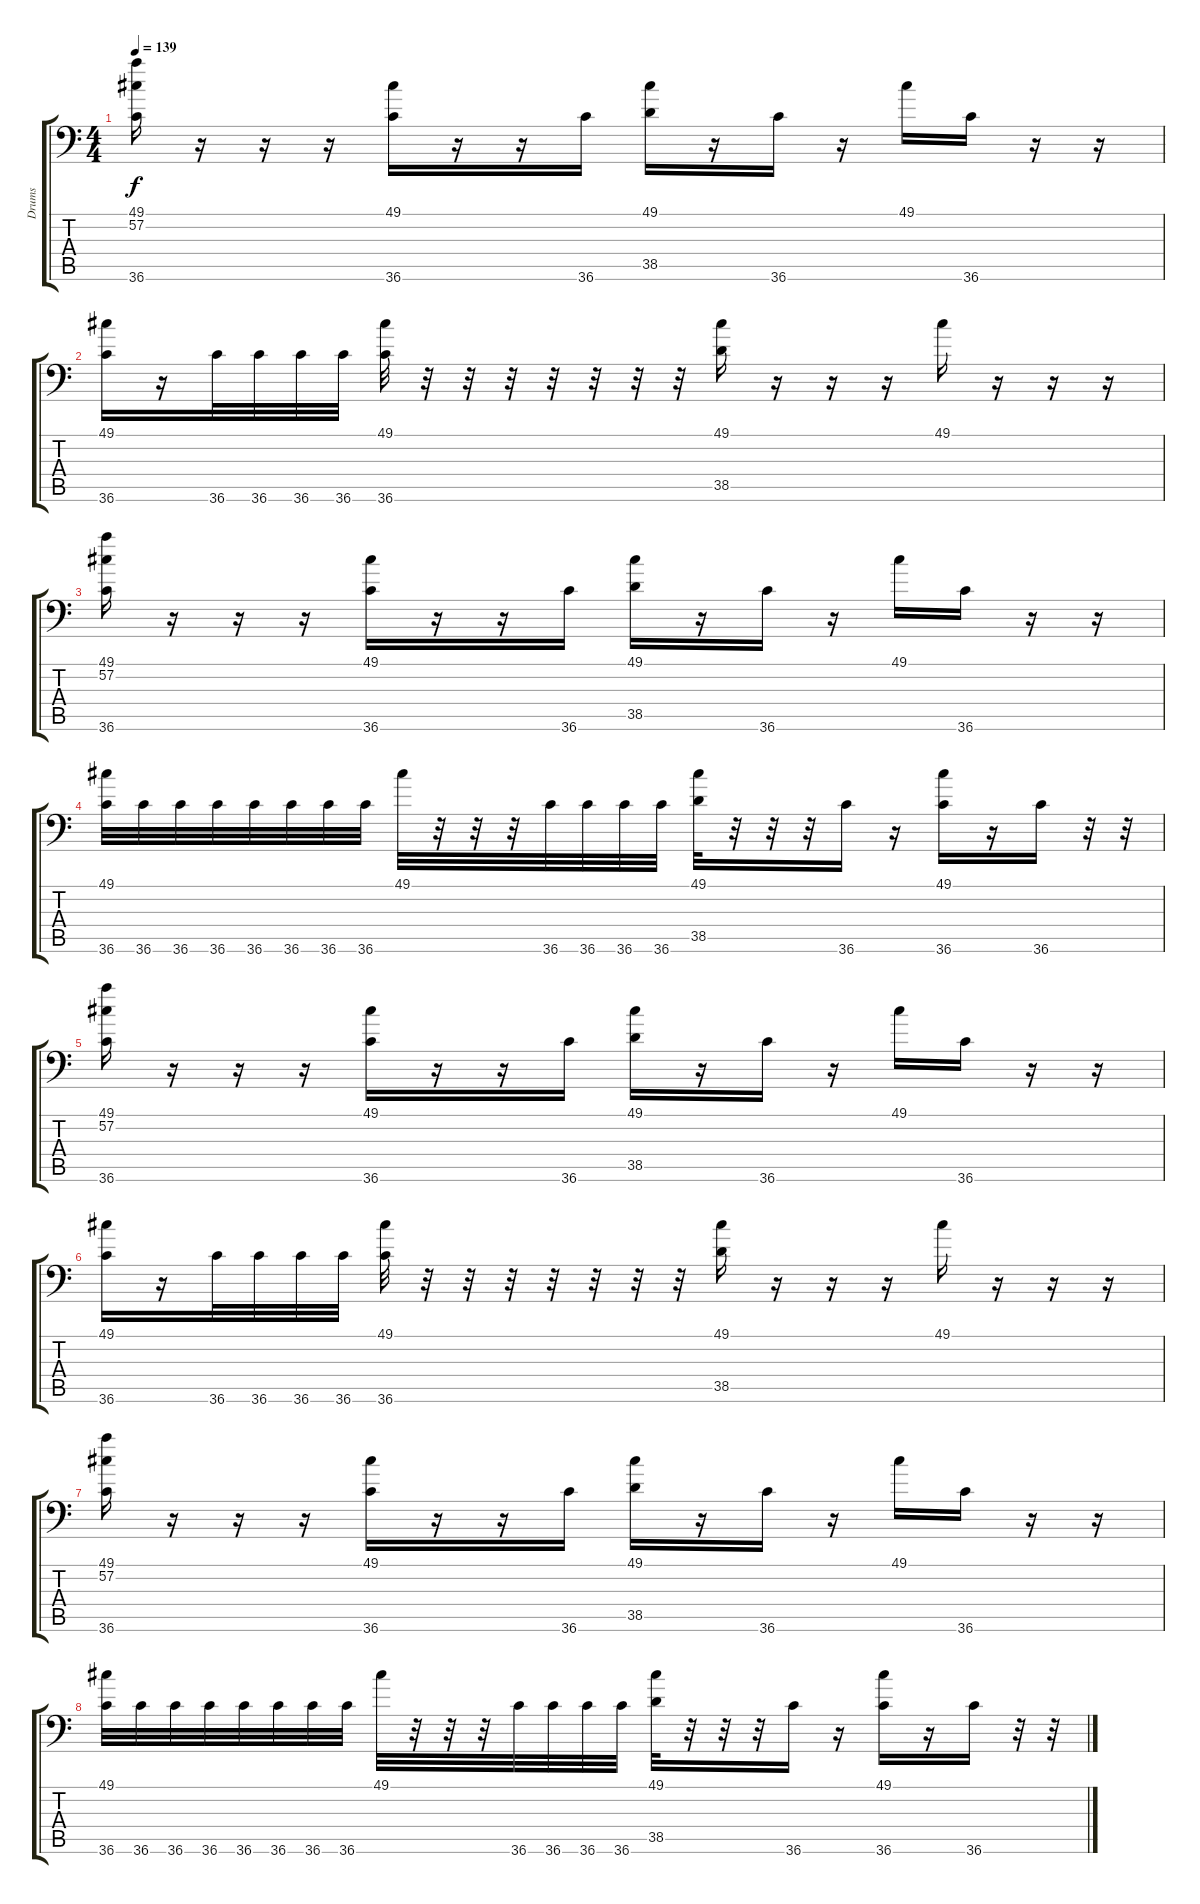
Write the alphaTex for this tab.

\track ("Drums" "Drums") {instrument acousticgrandpiano}
\staff {score tabs}
\tuning (C-1 C-1 C-1 C-1 C-1 C-1) {hide}
\ts (4 4)
\tempo 139
\clef f4
\ks c
(49.1 57.2 36.6).16{dy f} r.16 r.16 r.16 (49.1 36.6).16 r.16 r.16 36.6.16 (49.1 38.5).16 r.16 36.6.16 r.16 49.1.16 36.6.16 r.16 r.16 |
(49.1 36.6).16 r.16 36.6.32 36.6.32 36.6.32 36.6.32 (49.1 36.6).32 r.32 r.32 r.32 r.32 r.32 r.32 r.32 (49.1 38.5).16 r.16 r.16 r.16 49.1.16 r.16 r.16 r.16 |
(49.1 57.2 36.6).16 r.16 r.16 r.16 (49.1 36.6).16 r.16 r.16 36.6.16 (49.1 38.5).16 r.16 36.6.16 r.16 49.1.16 36.6.16 r.16 r.16 |
(49.1 36.6).32 36.6.32 36.6.32 36.6.32 36.6.32 36.6.32 36.6.32 36.6.32 49.1.32 r.32 r.32 r.32 36.6.32 36.6.32 36.6.32 36.6.32 (49.1 38.5).32 r.32 r.32 r.32 36.6.16 r.16 (49.1 36.6).16 r.16 36.6.16 r.32 r.32 |
(49.1 57.2 36.6).16 r.16 r.16 r.16 (49.1 36.6).16 r.16 r.16 36.6.16 (49.1 38.5).16 r.16 36.6.16 r.16 49.1.16 36.6.16 r.16 r.16 |
(49.1 36.6).16 r.16 36.6.32 36.6.32 36.6.32 36.6.32 (49.1 36.6).32 r.32 r.32 r.32 r.32 r.32 r.32 r.32 (49.1 38.5).16 r.16 r.16 r.16 49.1.16 r.16 r.16 r.16 |
(49.1 57.2 36.6).16 r.16 r.16 r.16 (49.1 36.6).16 r.16 r.16 36.6.16 (49.1 38.5).16 r.16 36.6.16 r.16 49.1.16 36.6.16 r.16 r.16 |
(49.1 36.6).32 36.6.32 36.6.32 36.6.32 36.6.32 36.6.32 36.6.32 36.6.32 49.1.32 r.32 r.32 r.32 36.6.32 36.6.32 36.6.32 36.6.32 (49.1 38.5).32 r.32 r.32 r.32 36.6.16 r.16 (49.1 36.6).16 r.16 36.6.16 r.32 r.32
